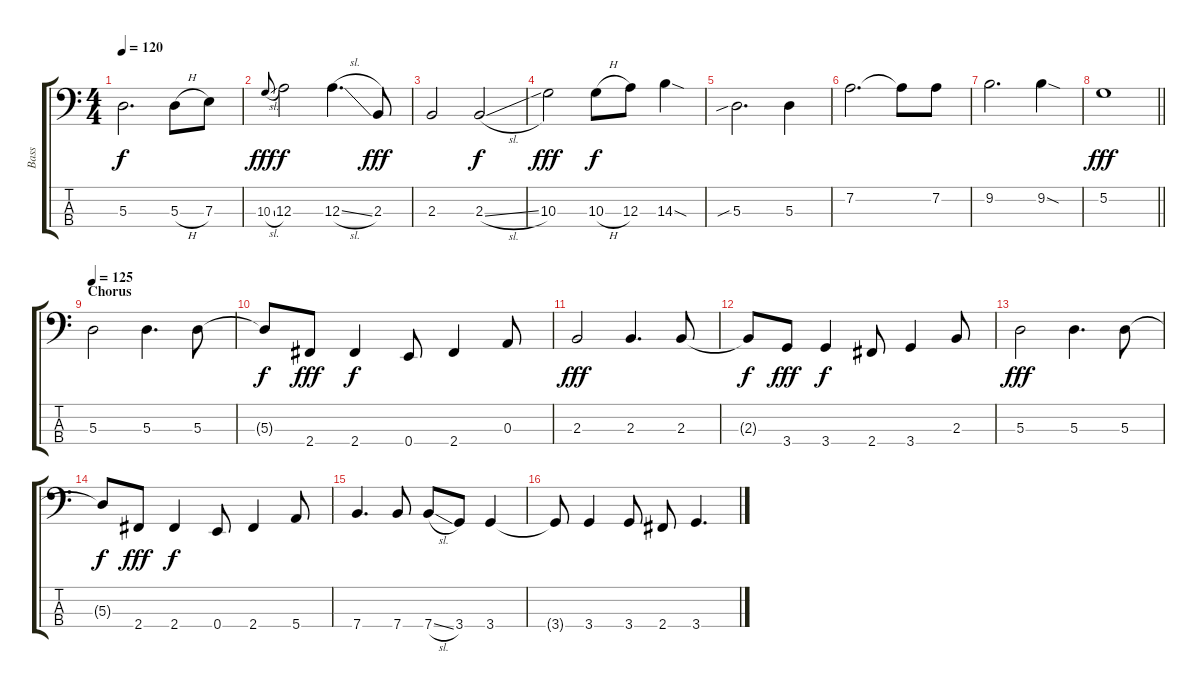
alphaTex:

\track ("Bass" "Bass") {instrument electricbassfinger}
\staff {score tabs}
\tuning (G2 D2 A1 E1) {hide}
\ts (4 4)
\tempo 120
\clef f4
\ks c
5.3.2{d dy f} 5.3{h}.8 7.3.8 |
10.3{sl}.8{gr onbeat dy fff} 12.3.2{dy f} 12.3{sl}.4{d} 2.3.8{dy fff} |
2.3.2 2.3{sl}.2{dy f} |
10.3.2{dy fff} 10.3{h}.8{dy f} 12.3.8 14.3{sod}.4 |
5.3{sib}.2{d} 5.3.4 |
7.2.2{d} 7.2{t}.8 7.2.8 |
9.2.2{d} 9.2{sod}.4 |
\barLineRight lightlight
5.2.1{dy fff} |
\section ("" "Chorus")
\tempo 125
5.3.2 5.3.4{d} 5.3.8 |
5.3{t}.8{dy f} 2.4.8{dy fff} 2.4.4{dy f} 0.4.8 2.4.4 0.3.8 |
2.3.2{dy fff} 2.3.4{d} 2.3.8 |
2.3{t}.8{dy f} 3.4.8{dy fff} 3.4.4{dy f} 2.4.8 3.4.4 2.3.8 |
5.3.2{dy fff} 5.3.4{d} 5.3.8 |
5.3{t}.8{dy f} 2.4.8{dy fff} 2.4.4{dy f} 0.4.8 2.4.4 5.4.8 |
7.4.4{d} 7.4.8 7.4{sl}.8 3.4.8 3.4.4 |
3.4{t}.8 3.4.4 3.4.8 2.4.8 3.4.4{d}
